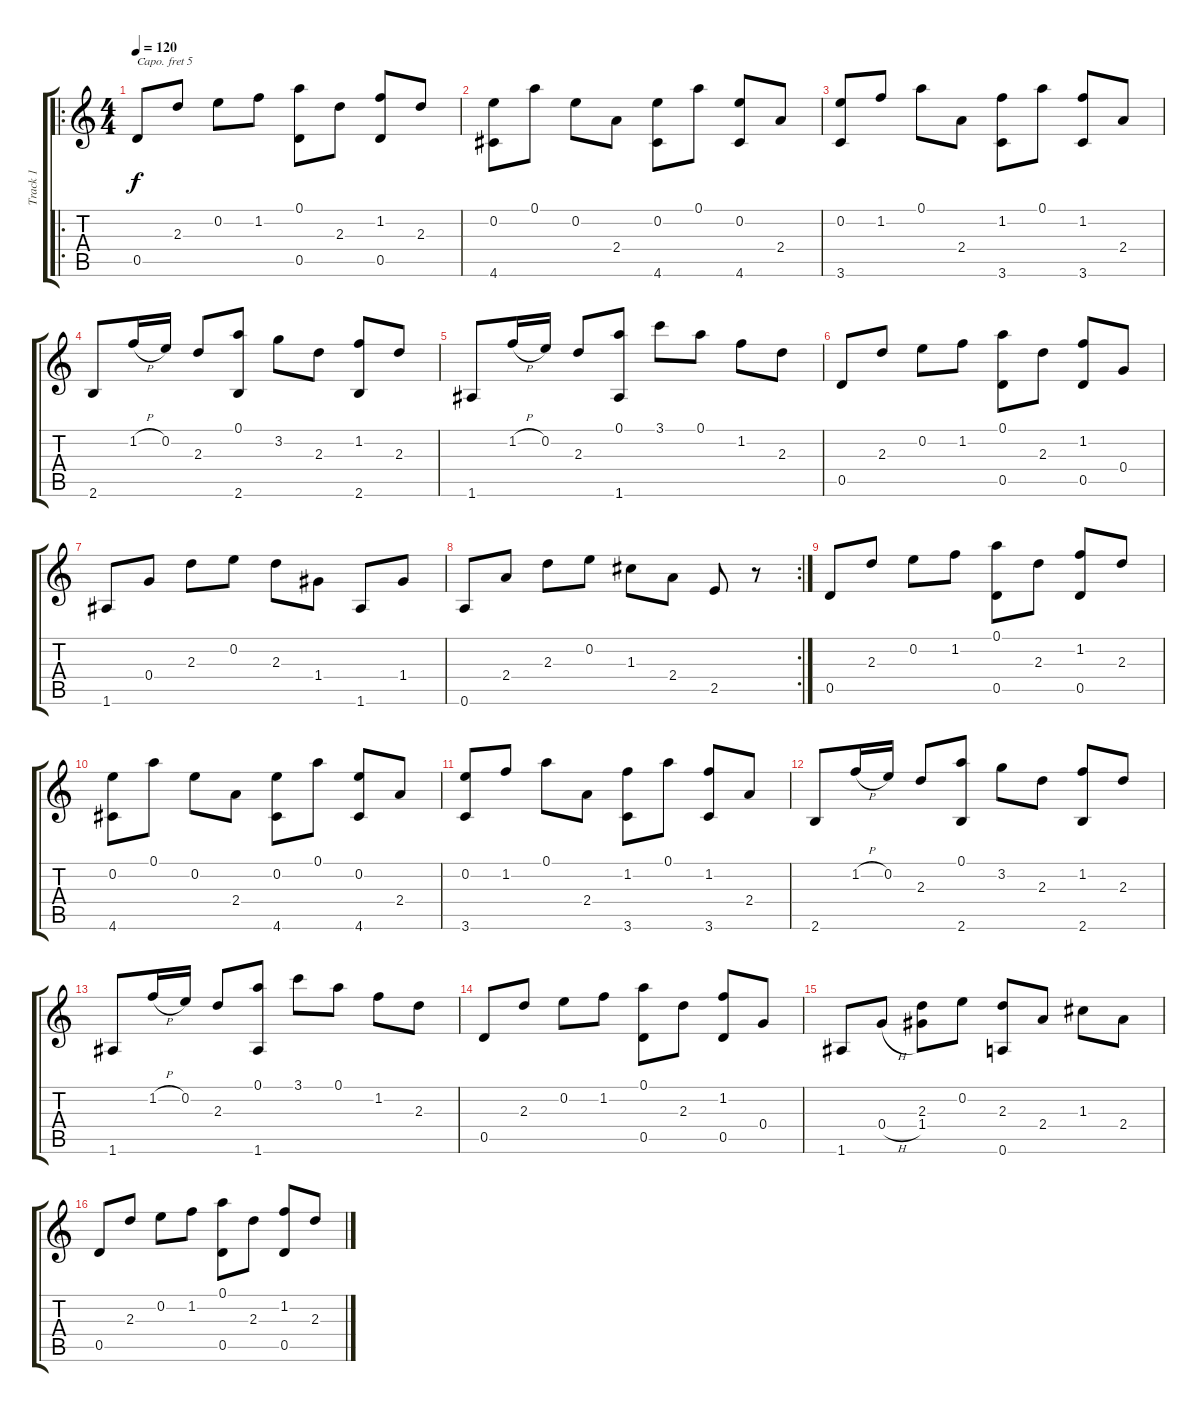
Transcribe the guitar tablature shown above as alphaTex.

\track ("Track 1" "Track 1") {instrument acousticguitarsteel}
\staff {score tabs}
\capo 5
\tuning (E4 B3 G3 D3 A2 E2) {hide}
\ro
\ts (4 4)
\tempo 120
\clef g2
\ks c
0.5.8{dy f instrument acousticguitarsteel} 2.3.8 0.2.8 1.2.8 (0.1 0.5).8 2.3.8 (1.2 0.5).8 2.3.8 |
(0.2 4.6).8 0.1.8 0.2.8 2.4.8 (0.2 4.6).8 0.1.8 (0.2 4.6).8 2.4.8 |
(0.2 3.6).8 1.2.8 0.1.8 2.4.8 (1.2 3.6).8 0.1.8 (1.2 3.6).8 2.4.8 |
2.6.8 1.2{h}.16 0.2.16 2.3.8 (0.1 2.6).8 3.2.8 2.3.8 (1.2 2.6).8 2.3.8 |
1.6.8 1.2{h}.16 0.2.16 2.3.8 (0.1 1.6).8 3.1.8 0.1.8 1.2.8 2.3.8 |
0.5.8 2.3.8 0.2.8 1.2.8 (0.1 0.5).8 2.3.8 (1.2 0.5).8 0.4.8 |
1.6.8 0.4.8 2.3.8 0.2.8 2.3.8 1.4.8 1.6.8 1.4.8 |
\rc 2
0.6.8 2.4.8 2.3.8 0.2.8 1.3.8 2.4.8 2.5.8 r.8 |
0.5.8 2.3.8 0.2.8 1.2.8 (0.1 0.5).8 2.3.8 (1.2 0.5).8 2.3.8 |
(0.2 4.6).8 0.1.8 0.2.8 2.4.8 (0.2 4.6).8 0.1.8 (0.2 4.6).8 2.4.8 |
(0.2 3.6).8 1.2.8 0.1.8 2.4.8 (1.2 3.6).8 0.1.8 (1.2 3.6).8 2.4.8 |
2.6.8 1.2{h}.16 0.2.16 2.3.8 (0.1 2.6).8 3.2.8 2.3.8 (1.2 2.6).8 2.3.8 |
1.6.8 1.2{h}.16 0.2.16 2.3.8 (0.1 1.6).8 3.1.8 0.1.8 1.2.8 2.3.8 |
0.5.8 2.3.8 0.2.8 1.2.8 (0.1 0.5).8 2.3.8 (1.2 0.5).8 0.4.8 |
1.6.8 0.4{h}.8 (2.3 1.4).8 0.2.8 (2.3 0.6).8 2.4.8 1.3.8 2.4.8 |
0.5.8 2.3.8 0.2.8 1.2.8 (0.1 0.5).8 2.3.8 (1.2 0.5).8 2.3.8
